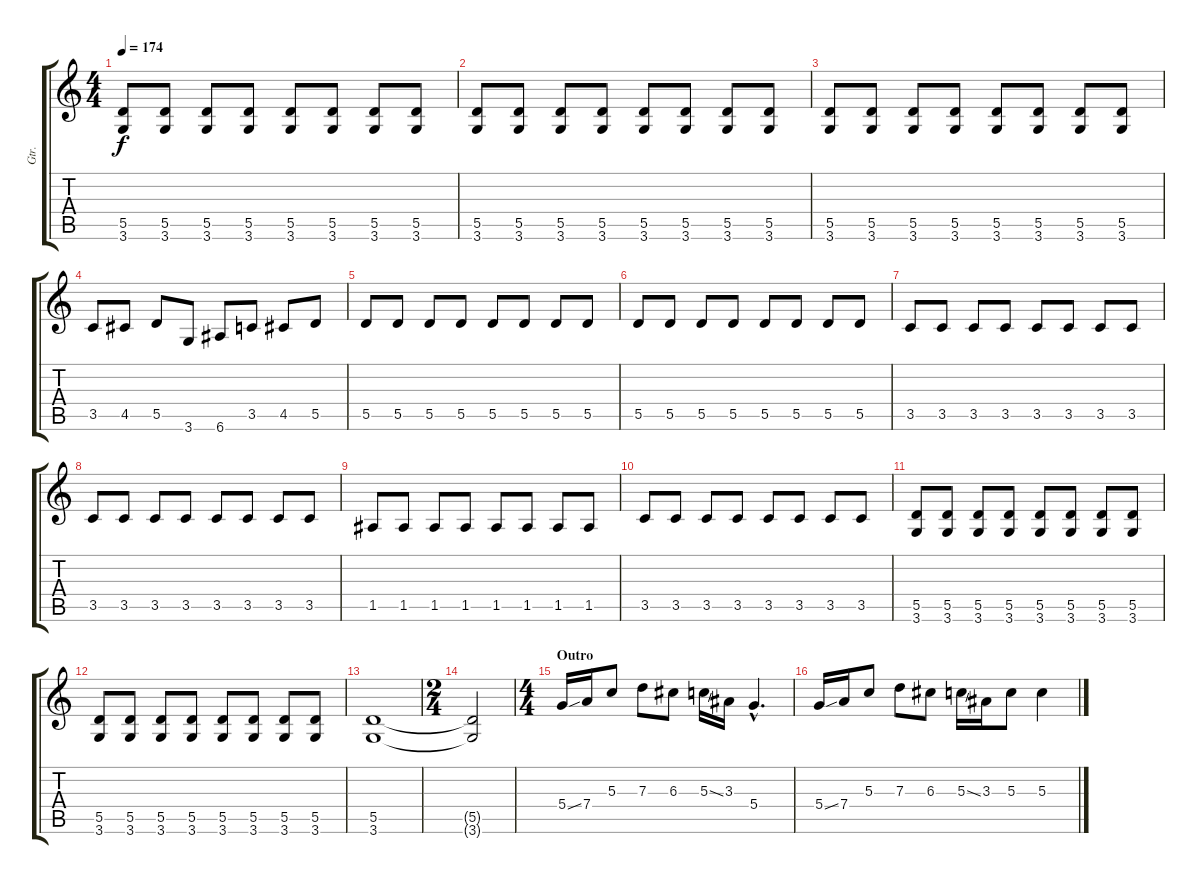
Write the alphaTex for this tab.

\track ("Gtr." "Gtr.") {instrument overdrivenguitar}
\staff {score tabs}
\tuning (E4 B3 G3 D3 A2 E2) {hide}
\ts (4 4)
\tempo 174
\clef g2
\ks c
(5.5 3.6).8{dy f} (5.5 3.6).8 (5.5 3.6).8 (5.5 3.6).8 (5.5 3.6).8 (5.5 3.6).8 (5.5 3.6).8 (5.5 3.6).8 |
(5.5 3.6).8 (5.5 3.6).8 (5.5 3.6).8 (5.5 3.6).8 (5.5 3.6).8 (5.5 3.6).8 (5.5 3.6).8 (5.5 3.6).8 |
(5.5 3.6).8 (5.5 3.6).8 (5.5 3.6).8 (5.5 3.6).8 (5.5 3.6).8 (5.5 3.6).8 (5.5 3.6).8 (5.5 3.6).8 |
3.5.8 4.5.8 5.5.8 3.6.8 6.6.8 3.5.8 4.5.8 5.5.8 |
5.5.8 5.5.8 5.5.8 5.5.8 5.5.8 5.5.8 5.5.8 5.5.8 |
5.5.8 5.5.8 5.5.8 5.5.8 5.5.8 5.5.8 5.5.8 5.5.8 |
3.5.8 3.5.8 3.5.8 3.5.8 3.5.8 3.5.8 3.5.8 3.5.8 |
3.5.8 3.5.8 3.5.8 3.5.8 3.5.8 3.5.8 3.5.8 3.5.8 |
1.5.8 1.5.8 1.5.8 1.5.8 1.5.8 1.5.8 1.5.8 1.5.8 |
3.5.8 3.5.8 3.5.8 3.5.8 3.5.8 3.5.8 3.5.8 3.5.8 |
(5.5 3.6).8 (5.5 3.6).8 (5.5 3.6).8 (5.5 3.6).8 (5.5 3.6).8 (5.5 3.6).8 (5.5 3.6).8 (5.5 3.6).8 |
(5.5 3.6).8 (5.5 3.6).8 (5.5 3.6).8 (5.5 3.6).8 (5.5 3.6).8 (5.5 3.6).8 (5.5 3.6).8 (5.5 3.6).8 |
(5.5 3.6).1 |
\ts (2 4)
(5.5{t} 3.6{t}).2 |
\ts (4 4)
\section ("" "Outro")
5.4{ss}.16 7.4.16 5.3.8 7.3.8 6.3.8 5.3{ss}.16 3.3.16 5.4{hac}.4{d} |
5.4{ss}.16 7.4.16 5.3.8 7.3.8 6.3.8 5.3{ss}.16 3.3.16 5.3.8 5.3.4
